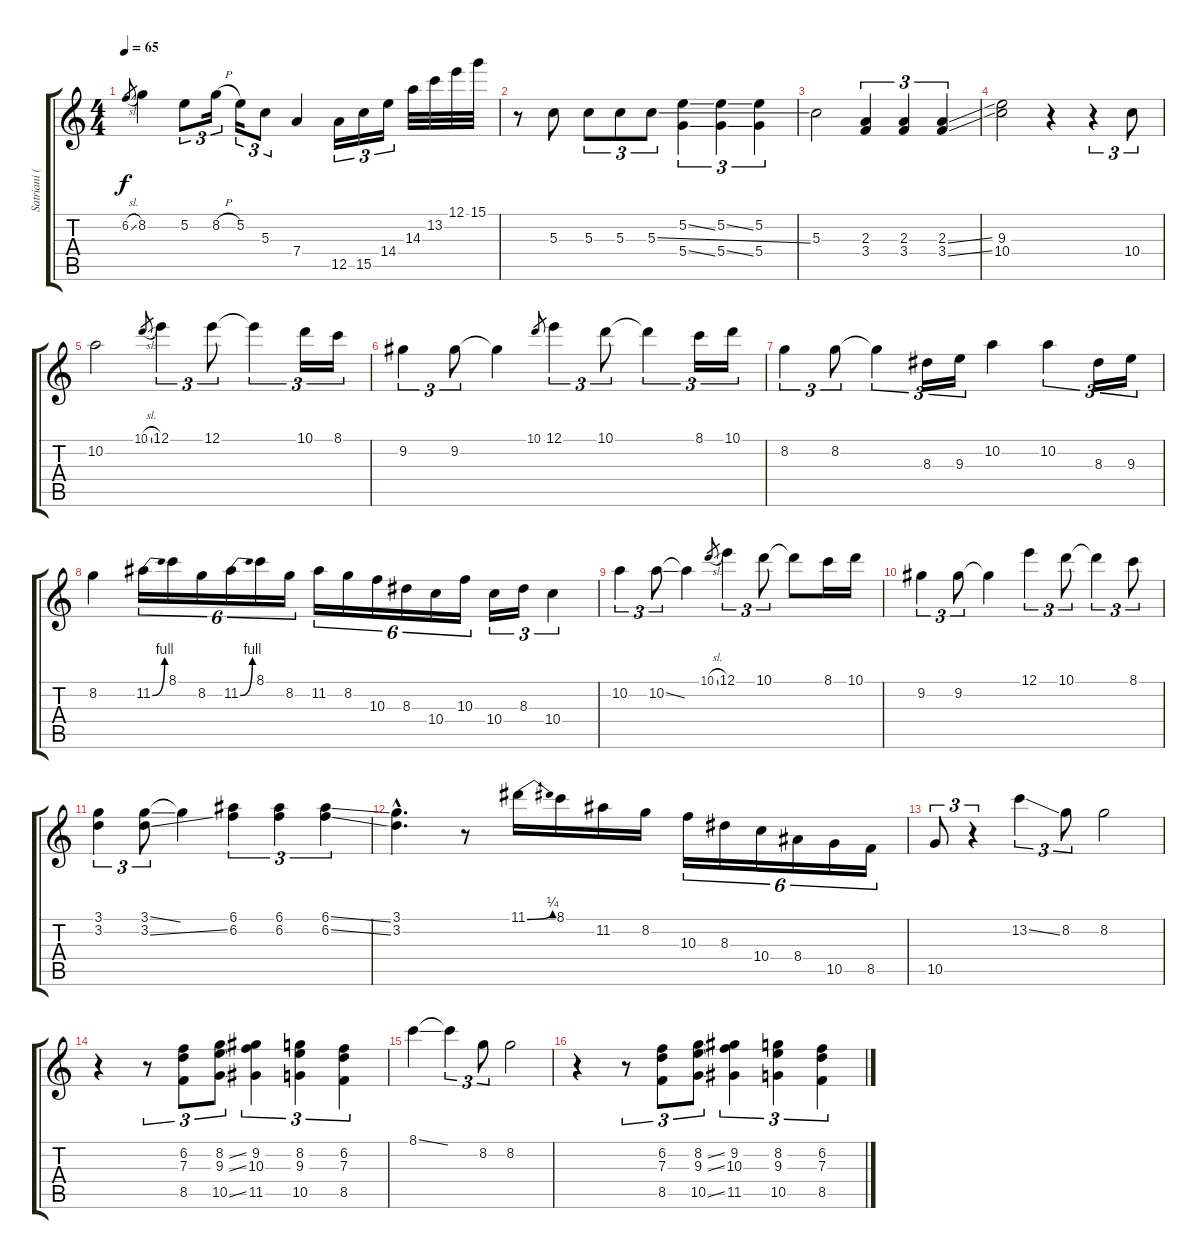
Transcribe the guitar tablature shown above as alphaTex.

\track ("Satriani (with bottleneck)" "Satriani (") {instrument electricguitarclean}
\staff {score tabs}
\tuning (E4 B3 G3 D3 A2 E2) {hide}
\ts (4 4)
\tempo 65
\clef g2
\ks c
6.2{sl}.8{gr dy f} 8.2.4 5.2.8{tu (3 2)} 8.2{h}.16{tu (3 2)} 5.2.16{tu (3 2)} 5.3.8{tu (3 2)} 7.4.4 12.5.16{tu (3 2)} 15.5.16{tu (3 2)} 14.4.16{tu (3 2)} 14.3.32 13.2.32 12.1.32 15.1.32 |
r.8 5.3.8 5.3.8{tu (3 2)} 5.3.8{tu (3 2)} 5.3{ss}.8{tu (3 2)} (5.2{ss} 5.4{ss}).4{tu (3 2)} (5.2{ss} 5.4{ss}).4{tu (3 2)} (5.2 5.4).4{tu (3 2)} |
5.3.2 (2.3 3.4).4{tu (3 2)} (2.3 3.4).4{tu (3 2)} (2.3{ss} 3.4{ss}).4{tu (3 2)} |
(9.3 10.4).2 r.4 r.4{tu (3 2)} 10.4.8{tu (3 2)} |
10.2.2 10.1{sl}.8{gr} 12.1.4{tu (3 2)} 12.1.8{tu (3 2)} 12.1{t}.4{tu (3 2)} 10.1.16{tu (3 2)} 8.1.16{tu (3 2)} |
9.2.4{tu (3 2)} 9.2.8{tu (3 2)} 9.2{t}.4 10.1.8{gr} 12.1.4{tu (3 2)} 10.1.8{tu (3 2)} 10.1{t}.4{tu (3 2)} 8.1.16{tu (3 2)} 10.1.16{tu (3 2)} |
8.2.4{tu (3 2)} 8.2.8{tu (3 2)} 8.2{t}.4{tu (3 2)} 8.3.16{tu (3 2)} 9.3.16{tu (3 2)} 10.2.4 10.2.4{tu (3 2)} 8.3.16{tu (3 2)} 9.3.16{tu (3 2)} |
8.2.4 11.2{be (bend 0 0 60 4)}.16{tu (6 4)} 8.1.16{tu (6 4)} 8.2.16{tu (6 4)} 11.2{be (bend 0 0 60 4)}.16{tu (6 4)} 8.1.16{tu (6 4)} 8.2.16{tu (6 4)} 11.2.16{tu (6 4)} 8.2.16{tu (6 4)} 10.3.16{tu (6 4)} 8.3.16{tu (6 4)} 10.4.16{tu (6 4)} 10.3.16{tu (6 4)} 10.4.16{tu (3 2)} 8.3.16{tu (3 2)} 10.4.4{tu (3 2)} |
10.2.4{tu (3 2)} 10.2{ss}.8{tu (3 2)} 10.2{t}.4 10.1{sl}.8{gr} 12.1.4{tu (3 2)} 10.1.8{tu (3 2)} 10.1{t}.8 8.1.16 10.1.16 |
9.2.4{tu (3 2)} 9.2.8{tu (3 2)} 9.2{t}.4 12.1.4{tu (3 2)} 10.1.8{tu (3 2)} 10.1{t}.4{tu (3 2)} 8.1.8{tu (3 2)} |
(3.1 3.2).4{tu (3 2)} (3.1{ss} 3.2{ss}).8{tu (3 2)} 3.1{t}.4 (6.1 6.2).4{tu (3 2)} (6.1 6.2).4{tu (3 2)} (6.1{ss} 6.2{ss}).4{tu (3 2)} |
(3.1{hac} 3.2{hac}).4{d} r.8 11.1{be (bend 0 0 60 1)}.16 8.1.16 11.2.16 8.2.16 10.3.16{tu (6 4)} 8.3.16{tu (6 4)} 10.4.16{tu (6 4)} 8.4.16{tu (6 4)} 10.5.16{tu (6 4)} 8.5.16{tu (6 4)} |
10.5.8{tu (3 2)} r.4{tu (3 2)} 13.2{ss}.4{tu (3 2)} 8.2.8{tu (3 2)} 8.2.2 |
r.4 r.8{tu (3 2)} (6.2 7.3 8.5).8{tu (3 2)} (8.2{ss} 9.3{ss} 10.5{ss}).8{tu (3 2)} (9.2 10.3 11.5).4{tu (3 2)} (8.2 9.3 10.5).4{tu (3 2)} (6.2 7.3 8.5).4{tu (3 2)} |
8.1{ss}.4 8.1{t}.4{tu (3 2)} 8.2.8{tu (3 2)} 8.2.2 |
r.4 r.8{tu (3 2)} (6.2 7.3 8.5).8{tu (3 2)} (8.2{ss} 9.3{ss} 10.5{ss}).8{tu (3 2)} (9.2 10.3 11.5).4{tu (3 2)} (8.2 9.3 10.5).4{tu (3 2)} (6.2 7.3 8.5).4{tu (3 2)}
